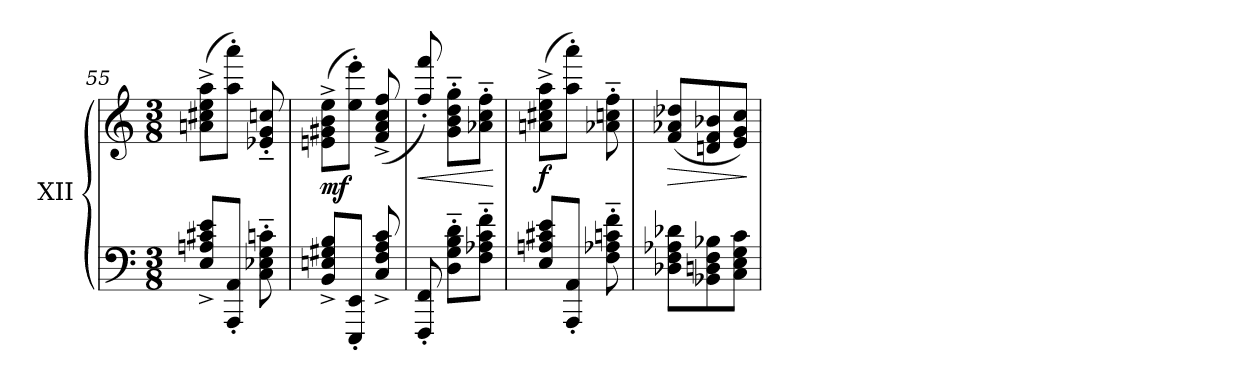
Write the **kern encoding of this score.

**kern	**kern	**dynam
*part1	*part1	*part1
*staff2	*staff1	*staff1/2
*I"XII	*	*
*clefF4	*clefG2	*
*k[]	*k[]	*
*M3/8	*M3/8	*
=55	=55	=55
8E/^ 8An/^ 8c#X/^ 8e/^L	(>8an\^ 8cc#X\^ 8ee\^ 8aa\^L	.
8AAA/' 8AA/'J	8aa\' 8aaa\'J)	.
8C\'~ 8E-X\'~ 8G\'~ 8cn\'~	8e-X/'~ 8g/'~ 8ccn/'~	.
=56	=56	=56
!	!	!LO:DY:b
8BB/^ 8En/^ 8G#X/^ 8B/^L	(>8en\^ 8g#X\^ 8b\^ 8ee\^L	mf
8EEE/' 8EE/'J	8ee\' 8eee\'J)	.
8C/^ 8F/^ 8A/^ 8c/^	(<8f/^ 8a/^ 8cc/^ 8ff/^	.
!!LO:LB:g=z
=57	=57	=57
!	!	!LO:HP:b
8FFF/'< 8FF/'<	8ff/' 8fff/')	<
8D\'~ 8G\'~ 8B\'~ 8d\'~L	8g\'~ 8b\'~ 8dd\'~ 8gg\'~L	.
8F\'~ 8A-X\'~ 8c\'~ 8f\'~J	8a-X\'~ 8cc\'~ 8ff\'~J	.
.	.	[
=58	=58	=58
!	!	!LO:DY:b
8E/ 8An/ 8c#X/ 8e/L	(>8an\^ 8cc#X\^ 8ee\^ 8aa\^L	f
8AAA/' 8AA/'J	8aa\' 8aaa\'J)	.
8F\'~ 8A-X\'~ 8cn\'~ 8f\'~	8a-X\'~ 8ccn\'~ 8ff\'~	.
=59	=59	=59
!	!	!LO:HP:b
8D-X\ 8F\ 8A-X\ 8d-X\L	(<8f/< 8a-X/< 8dd-X/<L	>
8BB-X\ 8Dn\ 8F\ 8B-X\	8dn/< 8f/< 8b-X/<	.
8C\ 8E\ 8G\ 8c\J	8e/< 8g/< 8cc/<J)	.
.	.	]
=	=	=
*-	*-	*-
